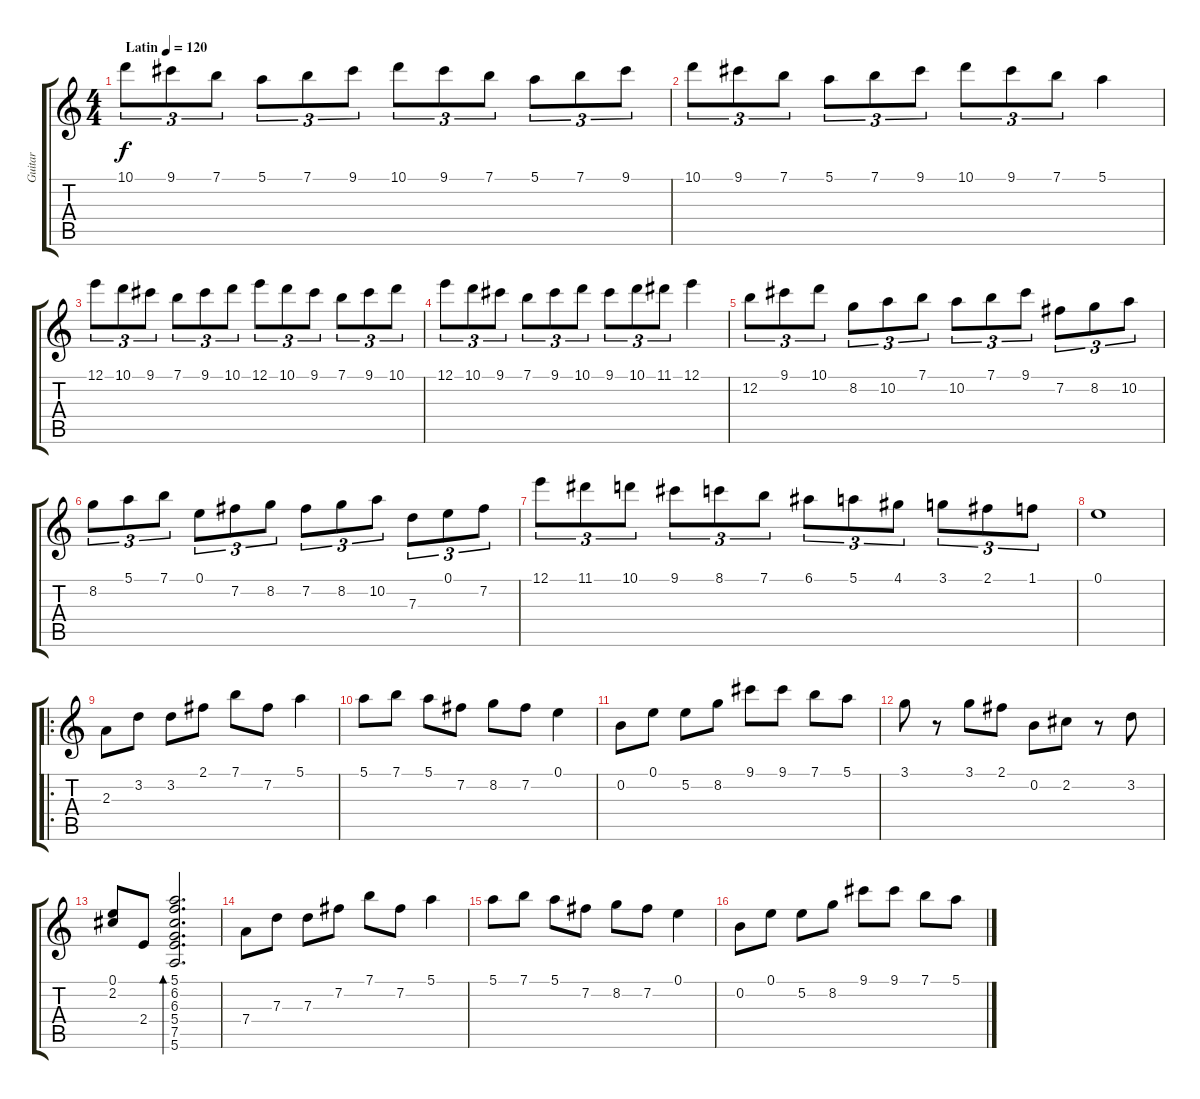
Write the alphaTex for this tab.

\track ("Guitar" "Guitar") {instrument acousticguitarsteel}
\staff {score tabs}
\tuning (E4 B3 G3 D3 A2 E2) {hide}
\ts (4 4)
\tempo (120 "Latin")
\clef g2
\ks c
10.1.8{tu (3 2) dy f instrument acousticguitarsteel} 9.1.8{tu (3 2)} 7.1.8{tu (3 2)} 5.1.8{tu (3 2)} 7.1.8{tu (3 2)} 9.1.8{tu (3 2)} 10.1.8{tu (3 2)} 9.1.8{tu (3 2)} 7.1.8{tu (3 2)} 5.1.8{tu (3 2)} 7.1.8{tu (3 2)} 9.1.8{tu (3 2)} |
10.1.8{tu (3 2)} 9.1.8{tu (3 2)} 7.1.8{tu (3 2)} 5.1.8{tu (3 2)} 7.1.8{tu (3 2)} 9.1.8{tu (3 2)} 10.1.8{tu (3 2)} 9.1.8{tu (3 2)} 7.1.8{tu (3 2)} 5.1.4 |
12.1.8{tu (3 2)} 10.1.8{tu (3 2)} 9.1.8{tu (3 2)} 7.1.8{tu (3 2)} 9.1.8{tu (3 2)} 10.1.8{tu (3 2)} 12.1.8{tu (3 2)} 10.1.8{tu (3 2)} 9.1.8{tu (3 2)} 7.1.8{tu (3 2)} 9.1.8{tu (3 2)} 10.1.8{tu (3 2)} |
12.1.8{tu (3 2)} 10.1.8{tu (3 2)} 9.1.8{tu (3 2)} 7.1.8{tu (3 2)} 9.1.8{tu (3 2)} 10.1.8{tu (3 2)} 9.1.8{tu (3 2)} 10.1.8{tu (3 2)} 11.1.8{tu (3 2)} 12.1.4 |
12.2.8{tu (3 2)} 9.1.8{tu (3 2)} 10.1.8{tu (3 2)} 8.2.8{tu (3 2)} 10.2.8{tu (3 2)} 7.1.8{tu (3 2)} 10.2.8{tu (3 2)} 7.1.8{tu (3 2)} 9.1.8{tu (3 2)} 7.2.8{tu (3 2)} 8.2.8{tu (3 2)} 10.2.8{tu (3 2)} |
8.2.8{tu (3 2)} 5.1.8{tu (3 2)} 7.1.8{tu (3 2)} 0.1.8{tu (3 2)} 7.2.8{tu (3 2)} 8.2.8{tu (3 2)} 7.2.8{tu (3 2)} 8.2.8{tu (3 2)} 10.2.8{tu (3 2)} 7.3.8{tu (3 2)} 0.1.8{tu (3 2)} 7.2.8{tu (3 2)} |
12.1.8{tu (3 2)} 11.1.8{tu (3 2)} 10.1.8{tu (3 2)} 9.1.8{tu (3 2)} 8.1.8{tu (3 2)} 7.1.8{tu (3 2)} 6.1.8{tu (3 2)} 5.1.8{tu (3 2)} 4.1.8{tu (3 2)} 3.1.8{tu (3 2)} 2.1.8{tu (3 2)} 1.1.8{tu (3 2)} |
0.1.1 |
\ro
2.3.8 3.2.8 3.2.8 2.1.8 7.1.8 7.2.8 5.1.4 |
5.1.8 7.1.8 5.1.8 7.2.8 8.2.8 7.2.8 0.1.4 |
0.2.8 0.1.8 5.2.8 8.2.8 9.1.8 9.1.8 7.1.8 5.1.8 |
3.1.8 r.8 3.1.8 2.1.8 0.2.8 2.2.8 r.8 3.2.8 |
(0.1 2.2).8 2.4.8 (5.1 6.2 6.3 5.4 7.5 5.6).2{d bd 60} |
7.4.8 7.3.8 7.3.8 7.2.8 7.1.8 7.2.8 5.1.4 |
5.1.8 7.1.8 5.1.8 7.2.8 8.2.8 7.2.8 0.1.4 |
0.2.8 0.1.8 5.2.8 8.2.8 9.1.8 9.1.8 7.1.8 5.1.8
